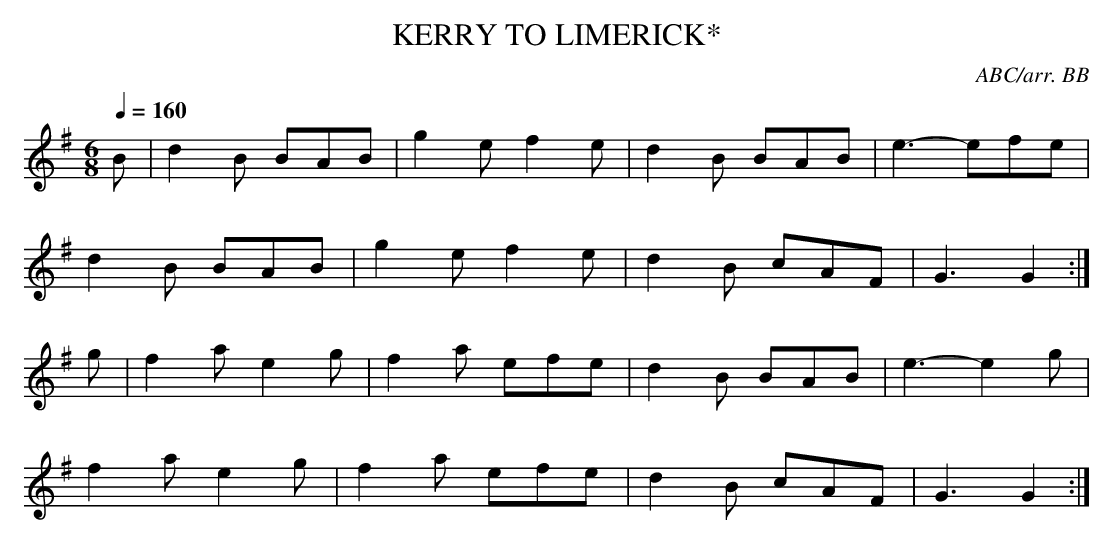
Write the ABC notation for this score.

X:1
T:KERRY TO LIMERICK*
C:ABC/arr. BB
Q:1/4=160
L:1/8
M:6/8
K:G
B|d2B BAB|g2e f2e|d2B BAB|e3-efe|
d2B BAB|g2e f2e|d2B cAF|G3 G2:|
g|f2a e2g|f2a efe|d2B BAB|e3-e2g|
f2a e2g|f2a efe|d2B cAF|G3 G2:|
